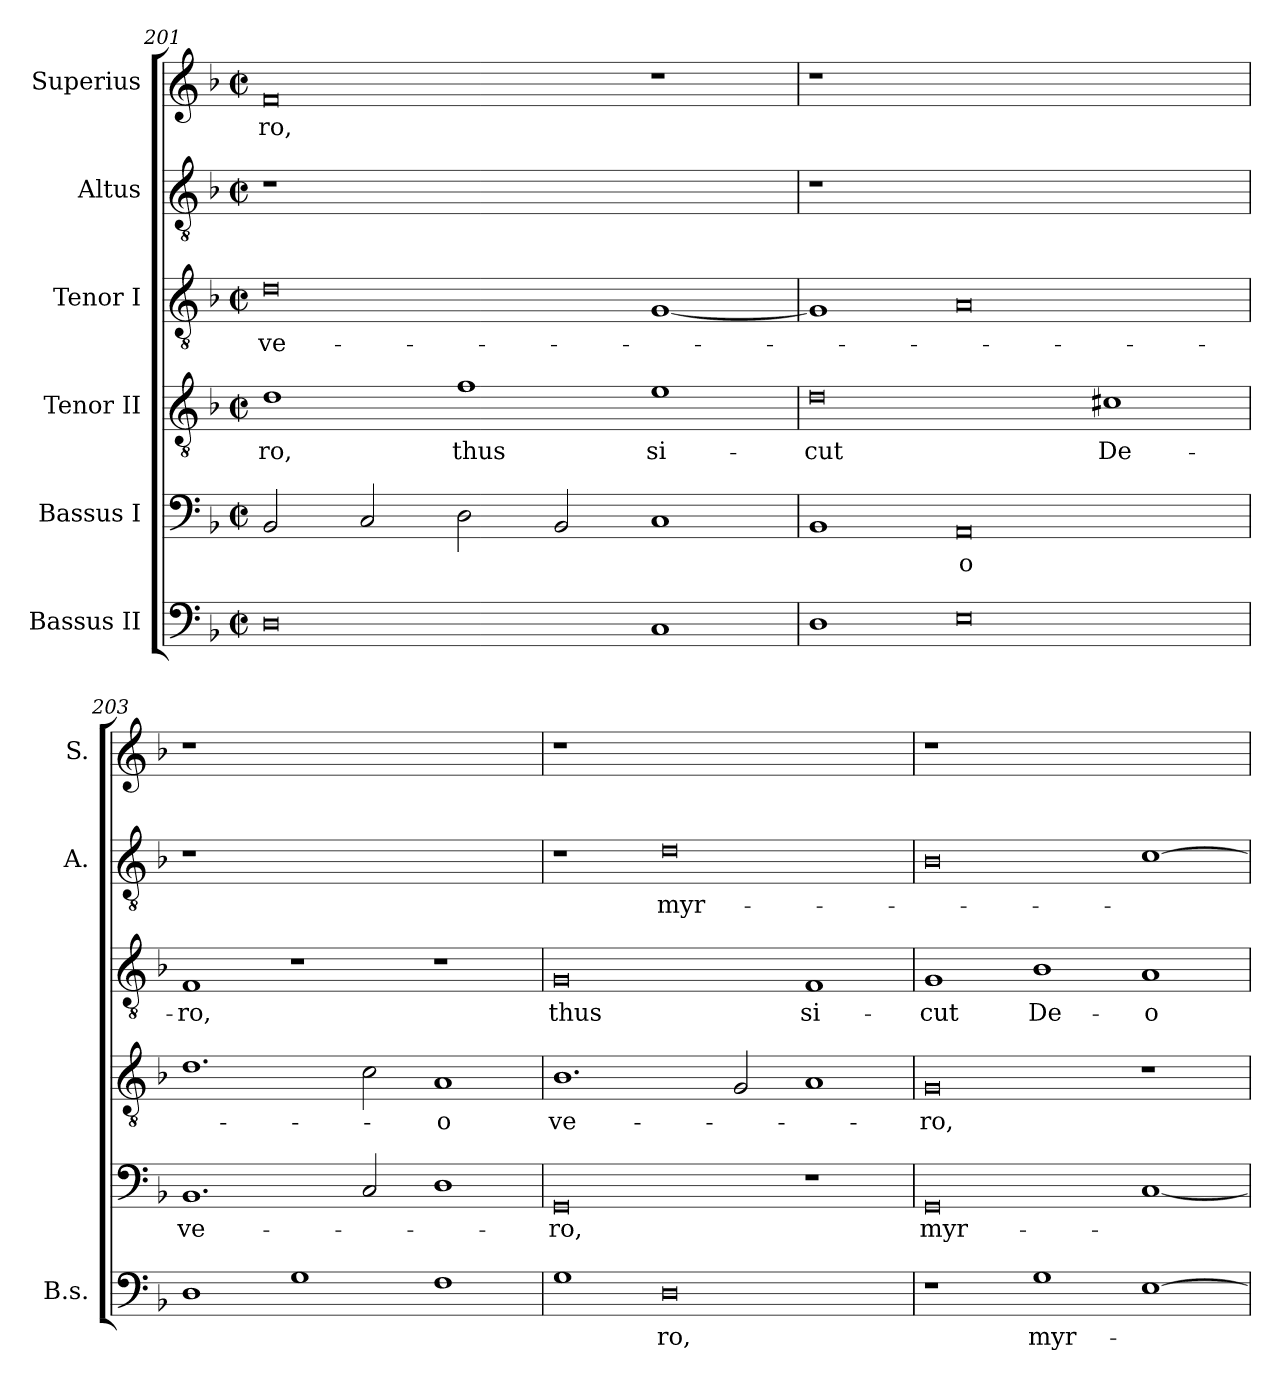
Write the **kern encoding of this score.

**kern	**text	**kern	**text	**kern	**text	**kern	**text	**kern	**text	**kern	**text
*part6	*part6	*part5	*part5	*part4	*part4	*part3	*part3	*part2	*part2	*part1	*part1
*staff6	*staff6	*staff5	*staff5	*staff4	*staff4	*staff3	*staff3	*staff2	*staff2	*staff1	*staff1
*I"Bassus II	*	*I"Bassus I	*	*I"Tenor II	*	*I"Tenor I	*	*I"Altus	*	*I"Superius	*
*I'B.s.	*	*	*	*	*	*	*	*I'A.	*	*I'S.	*
!!LO:PB:g=z
*clefF4	*	*clefF4	*	*clefGv2	*	*clefGv2	*	*clefGv2	*	*clefG2	*
*	*	*	*	*ITrd7c12	*	*ITrd7c12	*	*ITrd7c12	*	*	*
*k[b-]	*	*k[b-]	*	*k[b-]	*	*k[b-]	*	*k[b-]	*	*k[b-]	*
*F:	*	*F:	*	*F:	*	*F:	*	*F:	*	*F:	*
*M2/2	*	*M2/2	*	*M2/2	*	*M2/2	*	*M2/2	*	*M2/2	*
*met(c|)	*	*met(c|)	*	*met(c|)	*	*met(c|)	*	*met(c|)	*	*met(c|)	*
=201	=201	=201	=201	=201	=201	=201	=201	=201	=201	=201	=201
!	!	!	!	!	!LO:LY:b:color=#000000	!	!	!	!	!	!
!	!	!	!	!	!	!	!LO:LY:b:color=#000000	!LO:N:vis=1	!	!	!
!	!	!	!	!	!	!	!	!	!	!	!LO:LY:b:color=#000000
0Di	.	2BB-i/	.	1Di	-ro,	0Di	ve-	1r	.	0fi	-ro,
.	.	2Ci/	.	.	.	.	.	.	.	.	.
!	!	!	!	!	!LO:LY:b:color=#000000	!	!	!	!	!	!
.	.	2Di\	.	1Fi	thus	.	.	0ryy	.	.	.
.	.	2BB-i/	.	.	.	.	.	.	.	.	.
!	!	!	!	!	!LO:LY:b:color=#000000	!	!	!	!	!	!
1Ci	.	1Ci	.	1Ei	si-	[<1GGi	.	.	.	1r	.
=202	=202	=202	=202	=202	=202	=202	=202	=202	=202	=202	=202
!	!	!	!	!	!LO:LY:b:color=#000000	!	!	!LO:N:vis=1	!	!LO:N:vis=1	!
1Di	.	1BB-i	.	0Di	-cut	1GGi]	.	1r	.	1r	.
!	!	!	!LO:LY:b:color=#000000	!	!	!	!	!	!	!	!
0Ei	.	0AAi	-o	.	.	0AAi	.	0ryy	.	0ryy	.
!	!	!	!	!	!LO:LY:b:color=#000000	!	!	!	!	!	!
.	.	.	.	1C#Xi	De-	.	.	.	.	.	.
=203	=203	=203	=203	=203	=203	=203	=203	=203	=203	=203	=203
!	!	!	!LO:LY:b:color=#000000	!	!	!	!	!	!	!	!
!	!	!	!	!	!	!	!LO:LY:b:color=#000000	!LO:N:vis=1	!	!LO:N:vis=1	!
1Di	.	1.BB-i	ve-	1.Di	.	1FFi	-ro,	1r	.	1r	.
1Gi	.	.	.	.	.	1r	.	0ryy	.	0ryy	.
.	.	2Ci/	.	2Ci\	.	.	.	.	.	.	.
!	!	!	!	!	!LO:LY:b:color=#000000	!	!	!	!	!	!
1Fi	.	1Di	.	1AAi	-o	1r	.	.	.	.	.
=204	=204	=204	=204	=204	=204	=204	=204	=204	=204	=204	=204
!	!	!	!LO:LY:b:color=#000000	!	!	!	!	!	!	!	!
!	!	!	!	!	!LO:LY:b:color=#000000	!	!	!	!	!	!
!	!	!	!	!	!	!	!LO:LY:b:color=#000000	!	!	!LO:N:vis=1	!
1Gi	.	0GGi	-ro,	1.BB-i	ve-	0GGi	thus	1r	.	1r	.
!	!LO:LY:b:color=#000000	!	!	!	!	!	!	!	!	!	!
!	!	!	!	!	!	!	!	!	!LO:LY:b:color=#000000	!	!
0Di	-ro,	.	.	.	.	.	.	0Di	myr-	0ryy	.
.	.	.	.	2GGi/	.	.	.	.	.	.	.
!	!	!	!	!	!	!	!LO:LY:b:color=#000000	!	!	!	!
.	.	1r	.	1AAi	.	1FFi	si-	.	.	.	.
!!LO:LB:g=z
=205	=205	=205	=205	=205	=205	=205	=205	=205	=205	=205	=205
!	!	!	!LO:LY:b:color=#000000	!	!	!	!	!	!	!	!
!	!	!	!	!	!LO:LY:b:color=#000000	!	!	!	!	!	!
!	!	!	!	!	!	!	!LO:LY:b:color=#000000	!	!	!LO:N:vis=1	!
1r	.	0GGi	myr-	0GGi	-ro,	1GGi	-cut	0BB-i	.	1r	.
!	!LO:LY:b:color=#000000	!	!	!	!	!	!	!	!	!	!
!	!	!	!	!	!	!	!LO:LY:b:color=#000000	!	!	!	!
1Gi	myr-	.	.	.	.	1BB-i	De-	.	.	0ryy	.
!	!	!	!	!	!	!	!LO:LY:b:color=#000000	!	!	!	!
[>1Ei	.	[<1Ci	.	1r	.	1AAi	-o	[>1Ci	.	.	.
=	=	=	=	=	=	=	=	=	=	=	=
*-	*-	*-	*-	*-	*-	*-	*-	*-	*-	*-	*-
